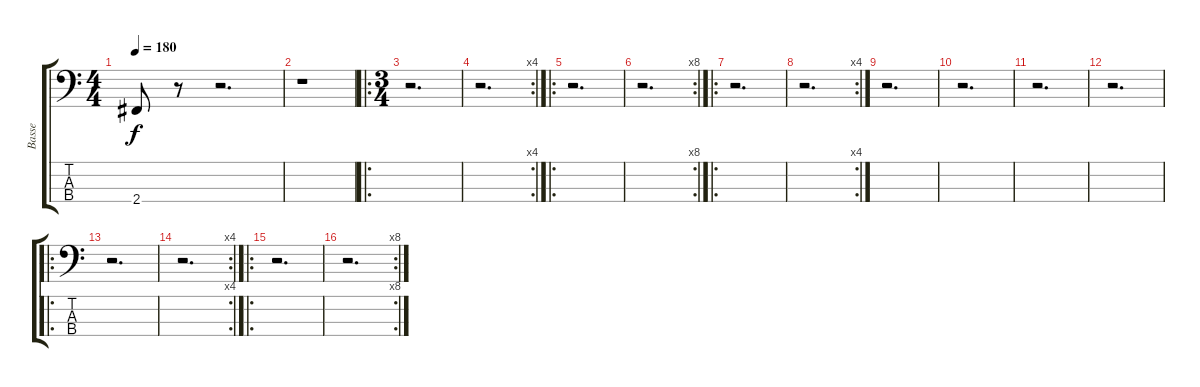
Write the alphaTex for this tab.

\track ("Basse" "Basse") {instrument electricbassfinger}
\staff {score tabs}
\tuning (G2 D2 A1 E1) {hide}
\ts (4 4)
\tempo 180
\clef f4
\ks c
2.4.8{dy f} r.8 r.2{d} |
r.1 |
\ro
\ts (3 4)
r.2{d} |
\rc 4
r.2{d} |
\ro
r.2{d} |
\rc 8
r.2{d} |
\ro
r.2{d} |
\rc 4
r.2{d} |
r.2{d} |
r.2{d} |
r.2{d} |
r.2{d} |
\ro
r.2{d} |
\rc 4
r.2{d} |
\ro
r.2{d} |
\rc 8
r.2{d}
